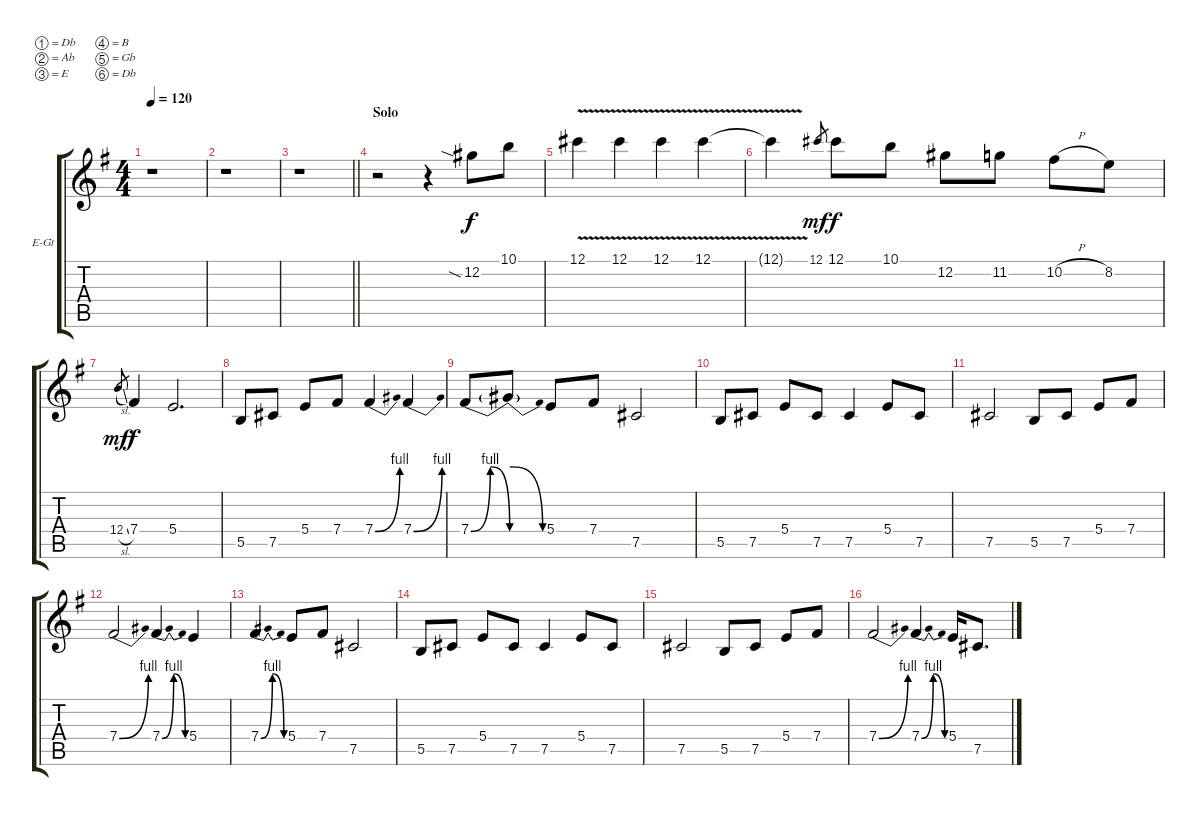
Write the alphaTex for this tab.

\bracketExtendMode groupsimilarinstruments
\firstSystemTrackNameOrientation horizontal
\otherSystemsTrackNameOrientation horizontal
\track ("Lead Guitar (Tony Iommi)" "E-Gt") {instrument overdrivenguitar}
\staff {score tabs}
\tuning (Db4 Ab3 E3 B2 Gb2 Db2)
\ts (4 4)
\tempo 120
\clef g2
\ks g
r.1{dy f} |
r.1 |
\barLineRight lightlight
r.1 |
\section ("" "Solo")
r.2 r.4 12.2{sia}.8 10.1.8 |
12.1{v}.4 12.1{v}.4 12.1{v}.4 12.1{v}.4 |
12.1{v t}.4 12.1.8{gr dy mf} 12.1.8{dy f} 10.1.8 12.2.8 11.2.8 10.2{h}.8 8.2.8 |
12.4{sl}.8{gr dy mf} 7.4.4{dy f} 5.4.2{d} |
5.5.8 7.5.8 5.4.8 7.4.8 7.4{be (bend 0 0 60 4)}.4 7.4{be (bend 0 0 60 4)}.4 |
7.4{be (bendrelease 0 0 30 4 30 4 60 0)}.8 7.4{be (release 0 4 60 0) t}.8 5.4.8 7.4.8 7.5.2 |
5.5.8 7.5.8 5.4.8 7.5.8 7.5.4 5.4.8 7.5.8 |
7.5.2 5.5.8 7.5.8 5.4.8 7.4.8 |
7.4{be (bend 0 0 60 4)}.2 7.4{be (bendrelease 0 0 30 4 30 4 60 0)}.4 5.4.4 |
7.4{be (bendrelease 0 0 30 4 30 4 60 0)}.4 5.4.8 7.4.8 7.5.2 |
5.5.8 7.5.8 5.4.8 7.5.8 7.5.4 5.4.8 7.5.8 |
7.5.2 5.5.8 7.5.8 5.4.8 7.4.8 |
7.4{be (bend 0 0 60 4)}.2 7.4{be (bendrelease 0 0 30 4 30 4 60 0)}.4 5.4.16 7.5.8{d}
